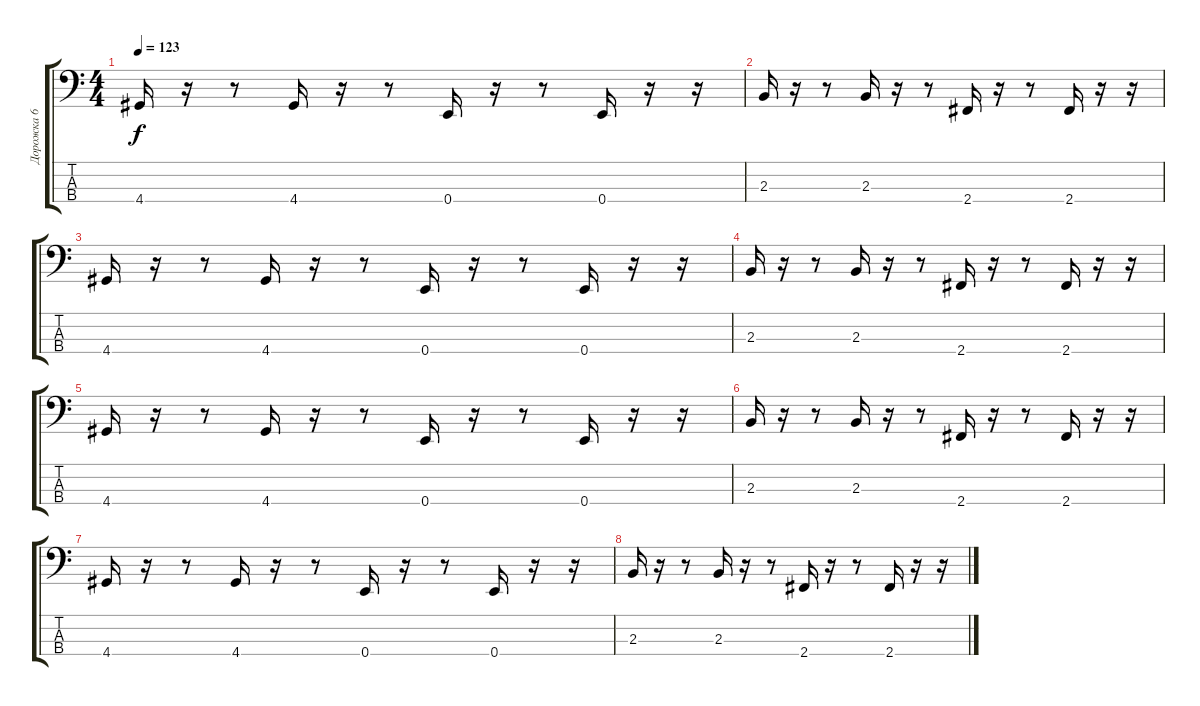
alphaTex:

\track ("Дорожка 6" "Дорожка 6") {solo instrument electricbassfinger}
\staff {score tabs}
\tuning (G2 D2 A1 E1) {hide}
\ts (4 4)
\tempo 123
\clef f4
\ks c
4.4.16{dy f} r.16 r.8 4.4.16 r.16 r.8 0.4.16 r.16 r.8 0.4.16 r.16 r.16 |
2.3.16 r.16 r.8 2.3.16 r.16 r.8 2.4.16 r.16 r.8 2.4.16 r.16 r.16 |
4.4.16 r.16 r.8 4.4.16 r.16 r.8 0.4.16 r.16 r.8 0.4.16 r.16 r.16 |
2.3.16 r.16 r.8 2.3.16 r.16 r.8 2.4.16 r.16 r.8 2.4.16 r.16 r.16 |
4.4.16 r.16 r.8 4.4.16 r.16 r.8 0.4.16 r.16 r.8 0.4.16 r.16 r.16 |
2.3.16 r.16 r.8 2.3.16 r.16 r.8 2.4.16 r.16 r.8 2.4.16 r.16 r.16 |
4.4.16 r.16 r.8 4.4.16 r.16 r.8 0.4.16 r.16 r.8 0.4.16 r.16 r.16 |
2.3.16 r.16 r.8 2.3.16 r.16 r.8 2.4.16 r.16 r.8 2.4.16 r.16 r.16
